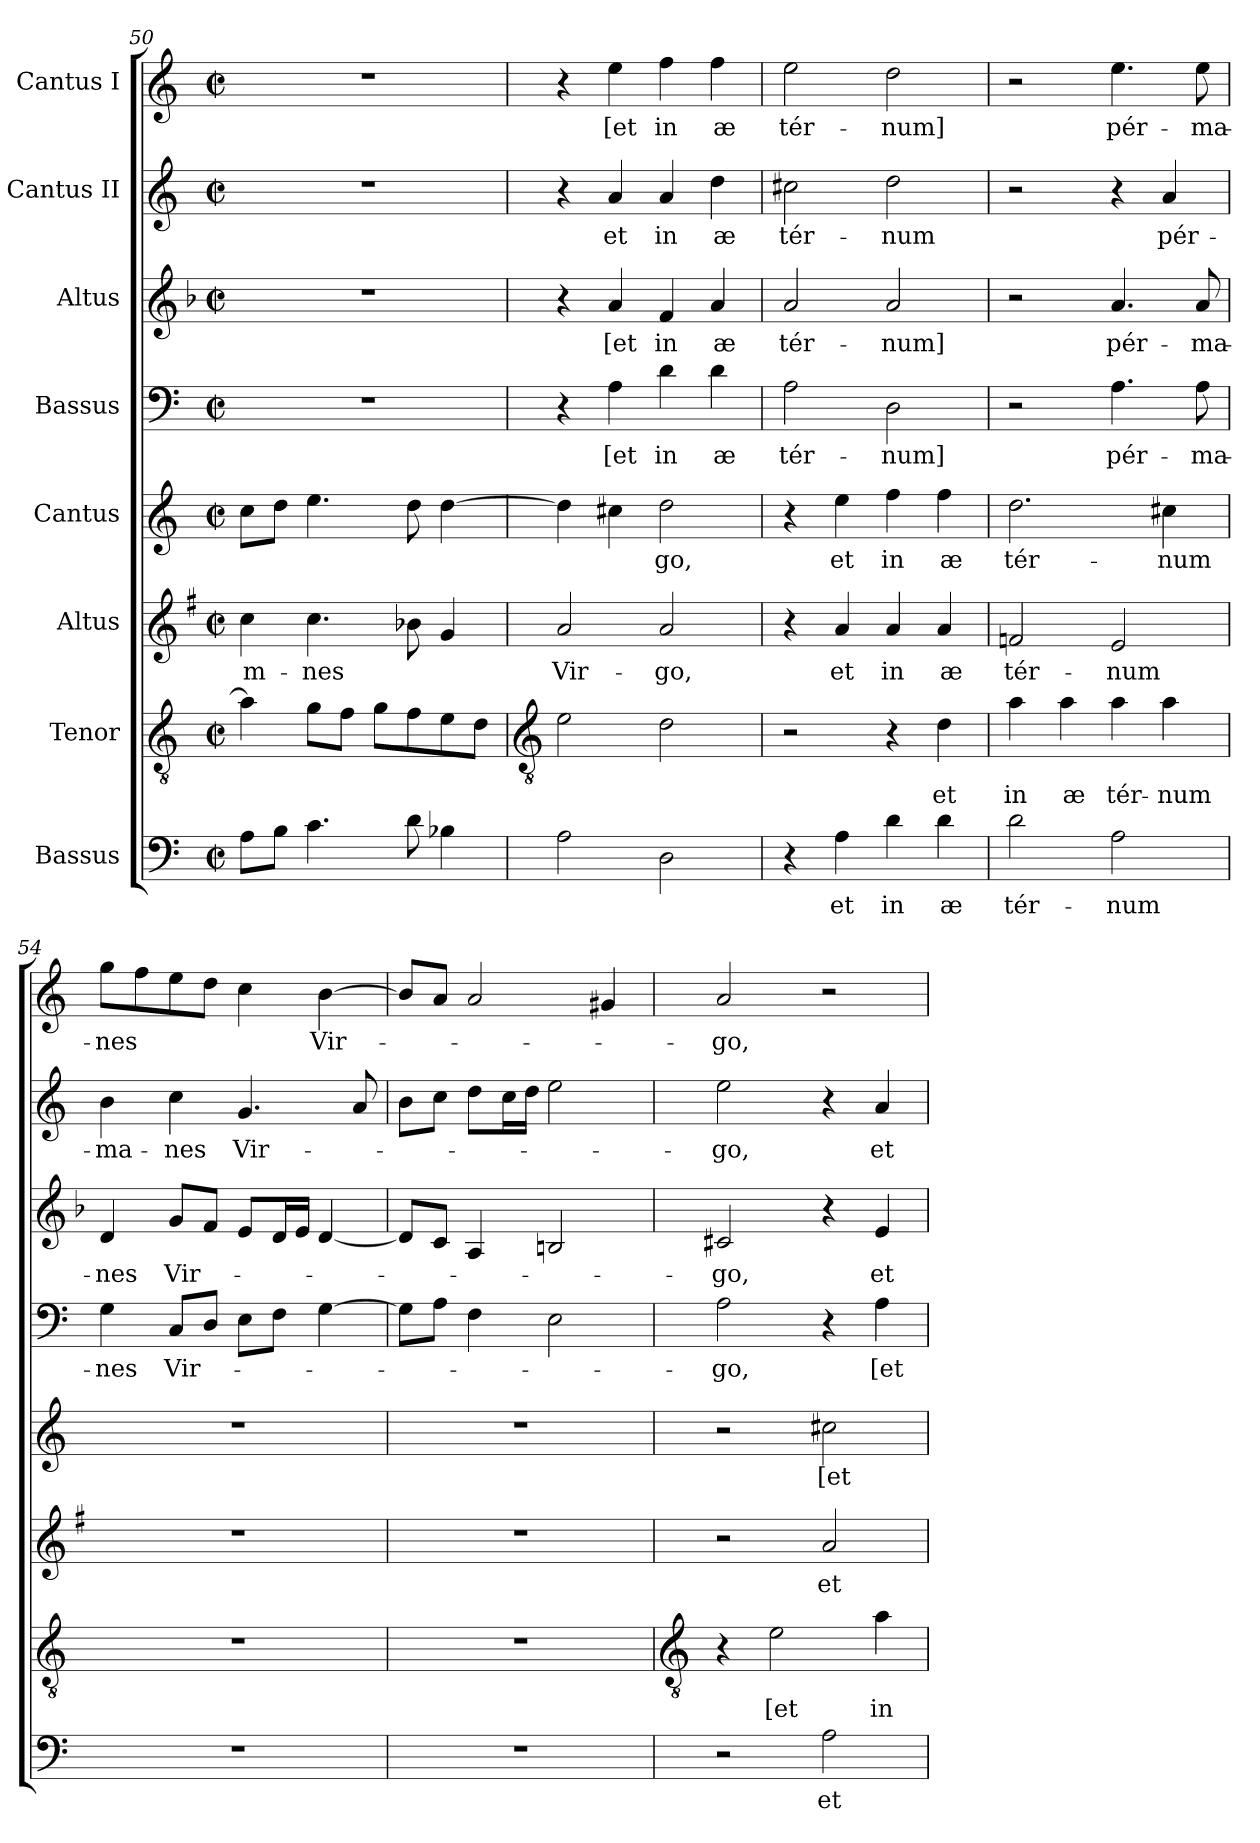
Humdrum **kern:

**kern	**text	**kern	**text	**kern	**text	**kern	**text	**kern	**text	**kern	**text	**kern	**text	**kern	**text
*part8	*part8	*part7	*part7	*part6	*part6	*part5	*part5	*part4	*part4	*part3	*part3	*part2	*part2	*part1	*part1
*staff8	*staff8	*staff7	*staff7	*staff6	*staff6	*staff5	*staff5	*staff4	*staff4	*staff3	*staff3	*staff2	*staff2	*staff1	*staff1
*I"Bassus	*	*I"Tenor	*	*I"Altus	*	*I"Cantus	*	*I"Bassus	*	*I"Altus	*	*I"Cantus II	*	*I"Cantus I	*
*clefF4	*	*clefGv2	*	*clefG2	*	*clefG2	*	*clefF4	*	*clefG2	*	*clefG2	*	*clefG2	*
*k[]	*	*k[]	*	*k[f#]	*	*k[]	*	*k[]	*	*k[b-]	*	*k[]	*	*k[]	*
*C:	*	*C:	*	*G:	*	*C:	*	*C:	*	*F:	*	*C:	*	*C:	*
*M2/2	*	*M2/2	*	*M2/2	*	*M2/2	*	*M2/2	*	*M2/2	*	*M2/2	*	*M2/2	*
*met(c|)	*	*met(c|)	*	*met(c|)	*	*met(c|)	*	*met(c|)	*	*met(c|)	*	*met(c|)	*	*met(c|)	*
=50	=50	=50	=50	=50	=50	=50	=50	=50	=50	=50	=50	=50	=50	=50	=50
!	!	!	!	!	!LO:LY:b	!	!	!	!	!	!	!	!	!	!
8A\L	.	4a\]	.	4cc\	-m-	8cc\L	.	1r	.	1r	.	1r	.	1r	.
8B\J	.	.	.	.	.	8dd\J	.	.	.	.	.	.	.	.	.
!	!	!	!	!	!LO:LY:b	!	!	!	!	!	!	!	!	!	!
4.c\	.	8g\L	.	4.cc\	-nes	4.ee\	.	.	.	.	.	.	.	.	.
.	.	8f\J	.	.	.	.	.	.	.	.	.	.	.	.	.
.	.	8g\L	.	.	.	.	.	.	.	.	.	.	.	.	.
8d\	.	8f\	.	8b-X\	.	8dd\	.	.	.	.	.	.	.	.	.
4B-X\	.	8e\	.	4g/	.	[4dd\	.	.	.	.	.	.	.	.	.
.	.	8d\J	.	.	.	.	.	.	.	.	.	.	.	.	.
!!LO:LB:g=z
=51	=51	=51	=51	=51	=51	=51	=51	=51	=51	=51	=51	=51	=51	=51	=51
*	*	*clefGv2	*	*	*	*	*	*	*	*	*	*	*	*	*
!	!	!	!	!	!LO:LY:b	!	!	!	!	!	!	!	!	!	!
2A\	.	2e\	.	2a/	Vir-	4dd\]	.	4r	.	4r	.	4r	.	4r	.
!	!	!	!	!	!	!	!	!	!LO:LY:b	!	!LO:LY:b	!	!LO:LY:b	!	!LO:LY:b
.	.	.	.	.	.	4cc#X\	.	4A\	[et	4a/	[et	4a/	et	4ee\	[et
!	!	!	!	!	!LO:LY:b	!	!LO:LY:b	!	!LO:LY:b	!	!LO:LY:b	!	!LO:LY:b	!	!LO:LY:b
2D\	.	2d\	.	2a/	-go,	2dd\	-go,	4d\	in	4f/	in	4a/	in	4ff\	in
!	!	!	!	!	!	!	!	!	!LO:LY:b	!	!LO:LY:b	!	!LO:LY:b	!	!LO:LY:b
.	.	.	.	.	.	.	.	4d\	æ	4a/	æ	4dd\	æ	4ff\	æ
=52	=52	=52	=52	=52	=52	=52	=52	=52	=52	=52	=52	=52	=52	=52	=52
!	!	!	!	!	!	!	!	!	!LO:LY:b	!	!LO:LY:b	!	!LO:LY:b	!	!LO:LY:b
4r	.	2r	.	4r	.	4r	.	2A\	tér-	2a/	tér-	2cc#X\	tér-	2ee\	tér-
!	!LO:LY:b	!	!	!	!LO:LY:b	!	!LO:LY:b	!	!	!	!	!	!	!	!
4A\	et	.	.	4a/	et	4ee\	et	.	.	.	.	.	.	.	.
!	!LO:LY:b	!	!	!	!LO:LY:b	!	!LO:LY:b	!	!LO:LY:b	!	!LO:LY:b	!	!LO:LY:b	!	!LO:LY:b
4d\	in	4r	.	4a/	in	4ff\	in	2D\	-num]	2a/	-num]	2dd\	-num	2dd\	-num]
!	!LO:LY:b	!	!LO:LY:b	!	!LO:LY:b	!	!LO:LY:b	!	!	!	!	!	!	!	!
4d\	æ	4d\	et	4a/	æ	4ff\	æ	.	.	.	.	.	.	.	.
=53	=53	=53	=53	=53	=53	=53	=53	=53	=53	=53	=53	=53	=53	=53	=53
!	!LO:LY:b	!	!LO:LY:b	!	!LO:LY:b	!	!LO:LY:b	!	!	!	!	!	!	!	!
2d\	tér-	4a\	in	2fn/	tér-	2.dd\	tér-	2r	.	2r	.	2r	.	2r	.
!	!	!	!LO:LY:b	!	!	!	!	!	!	!	!	!	!	!	!
.	.	4a\	æ	.	.	.	.	.	.	.	.	.	.	.	.
!	!LO:LY:b	!	!LO:LY:b	!	!LO:LY:b	!	!	!	!LO:LY:b	!	!LO:LY:b	!	!	!	!LO:LY:b
2A\	-num	4a\	tér-	2e/	-num	.	.	4.A\	pér-	4.a/	pér-	4r	.	4.ee\	pér-
!	!	!	!LO:LY:b	!	!	!	!LO:LY:b	!	!	!	!	!	!LO:LY:b	!	!
.	.	4a\	-num	.	.	4cc#X\	-num	.	.	.	.	4a/	pér-	.	.
!	!	!	!	!	!	!	!	!	!LO:LY:b	!	!LO:LY:b	!	!	!	!LO:LY:b
.	.	.	.	.	.	.	.	8A\	-ma-	8a/	-ma-	.	.	8ee\	-ma-
=54	=54	=54	=54	=54	=54	=54	=54	=54	=54	=54	=54	=54	=54	=54	=54
!	!	!	!	!	!	!	!	!	!LO:LY:b	!	!LO:LY:b	!	!LO:LY:b	!	!LO:LY:b
1r	.	1r	.	1r	.	1r	.	4G\	-nes	4d/	-nes	4b\	-ma-	8gg\L	-nes
.	.	.	.	.	.	.	.	.	.	.	.	.	.	8ff\	.
!	!	!	!	!	!	!	!	!	!LO:LY:b	!	!LO:LY:b	!	!LO:LY:b	!	!
.	.	.	.	.	.	.	.	8C/L	Vir-	8g/L	Vir-	4cc\	-nes	8ee\	.
.	.	.	.	.	.	.	.	8D/J	.	8f/J	.	.	.	8dd\J	.
!	!	!	!	!	!	!	!	!	!	!	!	!	!LO:LY:b	!	!
.	.	.	.	.	.	.	.	8E\L	.	8e/L	.	4.g/	Vir-	4cc\	.
.	.	.	.	.	.	.	.	8F\J	.	16d/L	.	.	.	.	.
.	.	.	.	.	.	.	.	.	.	16e/JJ	.	.	.	.	.
!	!	!	!	!	!	!	!	!	!	!	!	!	!	!	!LO:LY:b
.	.	.	.	.	.	.	.	[4G\	.	[4d/	.	.	.	[4b\	Vir-
.	.	.	.	.	.	.	.	.	.	.	.	8a/	.	.	.
=55	=55	=55	=55	=55	=55	=55	=55	=55	=55	=55	=55	=55	=55	=55	=55
1r	.	1r	.	1r	.	1r	.	8G\L]	.	8d/L]	.	8b\L	.	8b/L]	.
.	.	.	.	.	.	.	.	8A\J	.	8c/J	.	8cc\J	.	8a/J	.
.	.	.	.	.	.	.	.	4F\	.	4A/	.	8dd\L	.	2a/	.
.	.	.	.	.	.	.	.	.	.	.	.	16cc\L	.	.	.
.	.	.	.	.	.	.	.	.	.	.	.	16dd\JJ	.	.	.
.	.	.	.	.	.	.	.	2E\	.	2Bn/	.	2ee\	.	.	.
.	.	.	.	.	.	.	.	.	.	.	.	.	.	4g#X/	.
!!LO:LB:g=z
=56	=56	=56	=56	=56	=56	=56	=56	=56	=56	=56	=56	=56	=56	=56	=56
*	*	*clefGv2	*	*	*	*	*	*	*	*	*	*	*	*	*
!	!	!	!	!	!	!	!	!	!LO:LY:b	!	!LO:LY:b	!	!LO:LY:b	!	!LO:LY:b
2r	.	4r	.	2r	.	2r	.	2A\	-go,	2c#X/	-go,	2ee\	-go,	2a/	-go,
!	!	!	!LO:LY:b	!	!	!	!	!	!	!	!	!	!	!	!
.	.	2e\	[et	.	.	.	.	.	.	.	.	.	.	.	.
!	!LO:LY:b	!	!	!	!LO:LY:b	!	!LO:LY:b	!	!	!	!	!	!	!	!
2A\	et	.	.	2a/	et	2cc#X\	[et	4r	.	4r	.	4r	.	2r	.
!	!	!	!LO:LY:b	!	!	!	!	!	!LO:LY:b	!	!LO:LY:b	!	!LO:LY:b	!	!
.	.	4a\	in	.	.	.	.	4A\	[et	4e/	et	4a/	et	.	.
=	=	=	=	=	=	=	=	=	=	=	=	=	=	=	=
*-	*-	*-	*-	*-	*-	*-	*-	*-	*-	*-	*-	*-	*-	*-	*-
